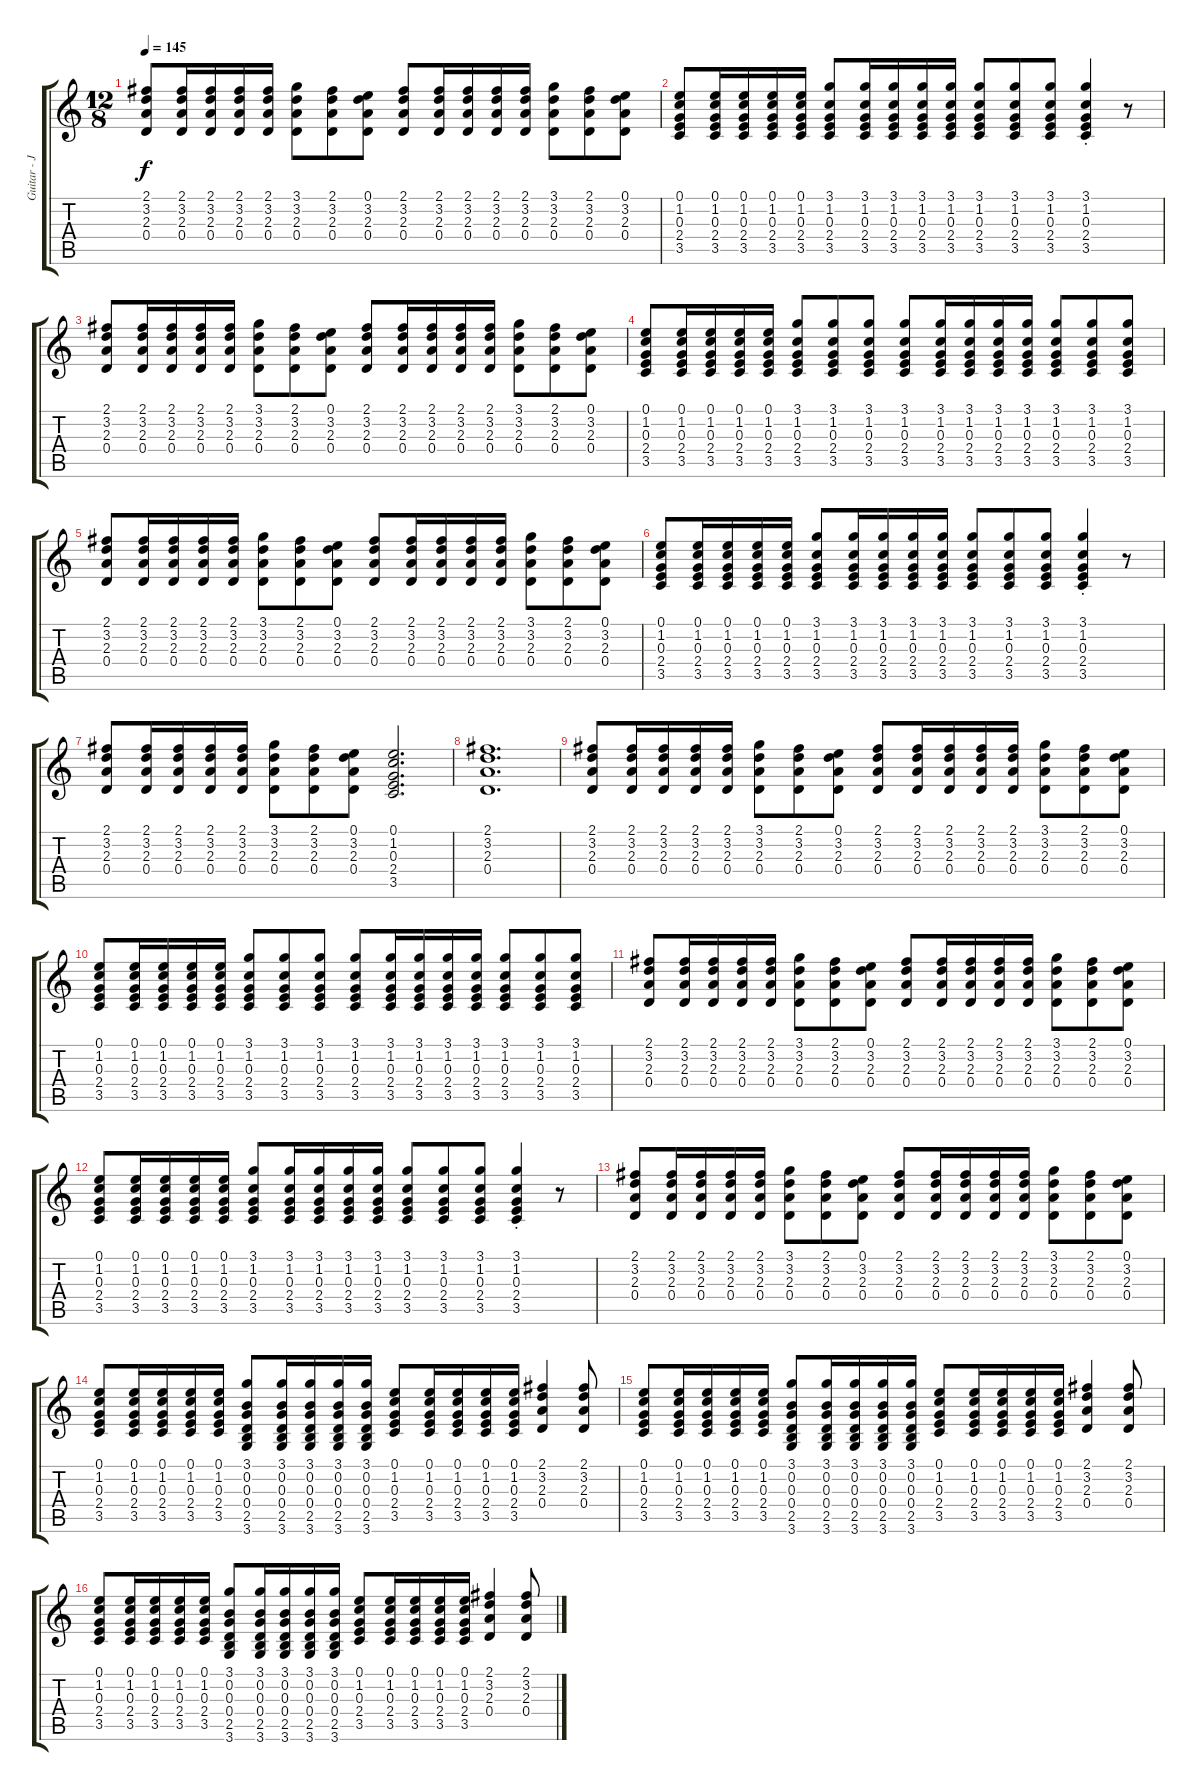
\track ("Guitar - Jack" "Guitar - J") {instrument acousticguitarsteel}
\staff {score tabs}
\tuning (E4 B3 G3 D3 A2 E2) {hide}
\ts (12 8)
\tempo 145
\clef g2
\ks c
(2.1 3.2 2.3 0.4).8{dy f} (2.1 3.2 2.3 0.4).16 (2.1 3.2 2.3 0.4).16 (2.1 3.2 2.3 0.4).16 (2.1 3.2 2.3 0.4).16 (3.1 3.2 2.3 0.4).8 (2.1 3.2 2.3 0.4).8 (0.1 3.2 2.3 0.4).8 (2.1 3.2 2.3 0.4).8 (2.1 3.2 2.3 0.4).16 (2.1 3.2 2.3 0.4).16 (2.1 3.2 2.3 0.4).16 (2.1 3.2 2.3 0.4).16 (3.1 3.2 2.3 0.4).8 (2.1 3.2 2.3 0.4).8 (0.1 3.2 2.3 0.4).8 |
(0.1 1.2 0.3 2.4 3.5).8 (0.1 1.2 0.3 2.4 3.5).16 (0.1 1.2 0.3 2.4 3.5).16 (0.1 1.2 0.3 2.4 3.5).16 (0.1 1.2 0.3 2.4 3.5).16 (3.1 1.2 0.3 2.4 3.5).8 (3.1 1.2 0.3 2.4 3.5).16 (3.1 1.2 0.3 2.4 3.5).16 (3.1 1.2 0.3 2.4 3.5).16 (3.1 1.2 0.3 2.4 3.5).16 (3.1 1.2 0.3 2.4 3.5).8 (3.1 1.2 0.3 2.4 3.5).8 (3.1 1.2 0.3 2.4 3.5).8 (3.1{st} 1.2{st} 0.3{st} 2.4{st} 3.5{st}).4 r.8 |
(2.1 3.2 2.3 0.4).8 (2.1 3.2 2.3 0.4).16 (2.1 3.2 2.3 0.4).16 (2.1 3.2 2.3 0.4).16 (2.1 3.2 2.3 0.4).16 (3.1 3.2 2.3 0.4).8 (2.1 3.2 2.3 0.4).8 (0.1 3.2 2.3 0.4).8 (2.1 3.2 2.3 0.4).8 (2.1 3.2 2.3 0.4).16 (2.1 3.2 2.3 0.4).16 (2.1 3.2 2.3 0.4).16 (2.1 3.2 2.3 0.4).16 (3.1 3.2 2.3 0.4).8 (2.1 3.2 2.3 0.4).8 (0.1 3.2 2.3 0.4).8 |
(0.1 1.2 0.3 2.4 3.5).8 (0.1 1.2 0.3 2.4 3.5).16 (0.1 1.2 0.3 2.4 3.5).16 (0.1 1.2 0.3 2.4 3.5).16 (0.1 1.2 0.3 2.4 3.5).16 (3.1 1.2 0.3 2.4 3.5).8 (3.1 1.2 0.3 2.4 3.5).8 (3.1 1.2 0.3 2.4 3.5).8 (3.1 1.2 0.3 2.4 3.5).8 (3.1 1.2 0.3 2.4 3.5).16 (3.1 1.2 0.3 2.4 3.5).16 (3.1 1.2 0.3 2.4 3.5).16 (3.1 1.2 0.3 2.4 3.5).16 (3.1 1.2 0.3 2.4 3.5).8 (3.1 1.2 0.3 2.4 3.5).8 (3.1 1.2 0.3 2.4 3.5).8 |
(2.1 3.2 2.3 0.4).8 (2.1 3.2 2.3 0.4).16 (2.1 3.2 2.3 0.4).16 (2.1 3.2 2.3 0.4).16 (2.1 3.2 2.3 0.4).16 (3.1 3.2 2.3 0.4).8 (2.1 3.2 2.3 0.4).8 (0.1 3.2 2.3 0.4).8 (2.1 3.2 2.3 0.4).8 (2.1 3.2 2.3 0.4).16 (2.1 3.2 2.3 0.4).16 (2.1 3.2 2.3 0.4).16 (2.1 3.2 2.3 0.4).16 (3.1 3.2 2.3 0.4).8 (2.1 3.2 2.3 0.4).8 (0.1 3.2 2.3 0.4).8 |
(0.1 1.2 0.3 2.4 3.5).8 (0.1 1.2 0.3 2.4 3.5).16 (0.1 1.2 0.3 2.4 3.5).16 (0.1 1.2 0.3 2.4 3.5).16 (0.1 1.2 0.3 2.4 3.5).16 (3.1 1.2 0.3 2.4 3.5).8 (3.1 1.2 0.3 2.4 3.5).16 (3.1 1.2 0.3 2.4 3.5).16 (3.1 1.2 0.3 2.4 3.5).16 (3.1 1.2 0.3 2.4 3.5).16 (3.1 1.2 0.3 2.4 3.5).8 (3.1 1.2 0.3 2.4 3.5).8 (3.1 1.2 0.3 2.4 3.5).8 (3.1{st} 1.2{st} 0.3{st} 2.4{st} 3.5{st}).4 r.8 |
(2.1 3.2 2.3 0.4).8 (2.1 3.2 2.3 0.4).16 (2.1 3.2 2.3 0.4).16 (2.1 3.2 2.3 0.4).16 (2.1 3.2 2.3 0.4).16 (3.1 3.2 2.3 0.4).8 (2.1 3.2 2.3 0.4).8 (0.1 3.2 2.3 0.4).8 (0.1 1.2 0.3 2.4 3.5).2{d} |
(2.1 3.2 2.3 0.4).1{d} |
(2.1 3.2 2.3 0.4).8 (2.1 3.2 2.3 0.4).16 (2.1 3.2 2.3 0.4).16 (2.1 3.2 2.3 0.4).16 (2.1 3.2 2.3 0.4).16 (3.1 3.2 2.3 0.4).8 (2.1 3.2 2.3 0.4).8 (0.1 3.2 2.3 0.4).8 (2.1 3.2 2.3 0.4).8 (2.1 3.2 2.3 0.4).16 (2.1 3.2 2.3 0.4).16 (2.1 3.2 2.3 0.4).16 (2.1 3.2 2.3 0.4).16 (3.1 3.2 2.3 0.4).8 (2.1 3.2 2.3 0.4).8 (0.1 3.2 2.3 0.4).8 |
(0.1 1.2 0.3 2.4 3.5).8 (0.1 1.2 0.3 2.4 3.5).16 (0.1 1.2 0.3 2.4 3.5).16 (0.1 1.2 0.3 2.4 3.5).16 (0.1 1.2 0.3 2.4 3.5).16 (3.1 1.2 0.3 2.4 3.5).8 (3.1 1.2 0.3 2.4 3.5).8 (3.1 1.2 0.3 2.4 3.5).8 (3.1 1.2 0.3 2.4 3.5).8 (3.1 1.2 0.3 2.4 3.5).16 (3.1 1.2 0.3 2.4 3.5).16 (3.1 1.2 0.3 2.4 3.5).16 (3.1 1.2 0.3 2.4 3.5).16 (3.1 1.2 0.3 2.4 3.5).8 (3.1 1.2 0.3 2.4 3.5).8 (3.1 1.2 0.3 2.4 3.5).8 |
(2.1 3.2 2.3 0.4).8 (2.1 3.2 2.3 0.4).16 (2.1 3.2 2.3 0.4).16 (2.1 3.2 2.3 0.4).16 (2.1 3.2 2.3 0.4).16 (3.1 3.2 2.3 0.4).8 (2.1 3.2 2.3 0.4).8 (0.1 3.2 2.3 0.4).8 (2.1 3.2 2.3 0.4).8 (2.1 3.2 2.3 0.4).16 (2.1 3.2 2.3 0.4).16 (2.1 3.2 2.3 0.4).16 (2.1 3.2 2.3 0.4).16 (3.1 3.2 2.3 0.4).8 (2.1 3.2 2.3 0.4).8 (0.1 3.2 2.3 0.4).8 |
(0.1 1.2 0.3 2.4 3.5).8 (0.1 1.2 0.3 2.4 3.5).16 (0.1 1.2 0.3 2.4 3.5).16 (0.1 1.2 0.3 2.4 3.5).16 (0.1 1.2 0.3 2.4 3.5).16 (3.1 1.2 0.3 2.4 3.5).8 (3.1 1.2 0.3 2.4 3.5).16 (3.1 1.2 0.3 2.4 3.5).16 (3.1 1.2 0.3 2.4 3.5).16 (3.1 1.2 0.3 2.4 3.5).16 (3.1 1.2 0.3 2.4 3.5).8 (3.1 1.2 0.3 2.4 3.5).8 (3.1 1.2 0.3 2.4 3.5).8 (3.1{st} 1.2{st} 0.3{st} 2.4{st} 3.5{st}).4 r.8 |
(2.1 3.2 2.3 0.4).8 (2.1 3.2 2.3 0.4).16 (2.1 3.2 2.3 0.4).16 (2.1 3.2 2.3 0.4).16 (2.1 3.2 2.3 0.4).16 (3.1 3.2 2.3 0.4).8 (2.1 3.2 2.3 0.4).8 (0.1 3.2 2.3 0.4).8 (2.1 3.2 2.3 0.4).8 (2.1 3.2 2.3 0.4).16 (2.1 3.2 2.3 0.4).16 (2.1 3.2 2.3 0.4).16 (2.1 3.2 2.3 0.4).16 (3.1 3.2 2.3 0.4).8 (2.1 3.2 2.3 0.4).8 (0.1 3.2 2.3 0.4).8 |
(0.1 1.2 0.3 2.4 3.5).8 (0.1 1.2 0.3 2.4 3.5).16 (0.1 1.2 0.3 2.4 3.5).16 (0.1 1.2 0.3 2.4 3.5).16 (0.1 1.2 0.3 2.4 3.5).16 (3.1 0.2 0.3 0.4 2.5 3.6).8 (3.1 0.2 0.3 0.4 2.5 3.6).16 (3.1 0.2 0.3 0.4 2.5 3.6).16 (3.1 0.2 0.3 0.4 2.5 3.6).16 (3.1 0.2 0.3 0.4 2.5 3.6).16 (0.1 1.2 0.3 2.4 3.5).8 (0.1 1.2 0.3 2.4 3.5).16 (0.1 1.2 0.3 2.4 3.5).16 (0.1 1.2 0.3 2.4 3.5).16 (0.1 1.2 0.3 2.4 3.5).16 (2.1 3.2 2.3 0.4).4 (2.1 3.2 2.3 0.4).8 |
(0.1 1.2 0.3 2.4 3.5).8 (0.1 1.2 0.3 2.4 3.5).16 (0.1 1.2 0.3 2.4 3.5).16 (0.1 1.2 0.3 2.4 3.5).16 (0.1 1.2 0.3 2.4 3.5).16 (3.1 0.2 0.3 0.4 2.5 3.6).8 (3.1 0.2 0.3 0.4 2.5 3.6).16 (3.1 0.2 0.3 0.4 2.5 3.6).16 (3.1 0.2 0.3 0.4 2.5 3.6).16 (3.1 0.2 0.3 0.4 2.5 3.6).16 (0.1 1.2 0.3 2.4 3.5).8 (0.1 1.2 0.3 2.4 3.5).16 (0.1 1.2 0.3 2.4 3.5).16 (0.1 1.2 0.3 2.4 3.5).16 (0.1 1.2 0.3 2.4 3.5).16 (2.1 3.2 2.3 0.4).4 (2.1 3.2 2.3 0.4).8 |
(0.1 1.2 0.3 2.4 3.5).8 (0.1 1.2 0.3 2.4 3.5).16 (0.1 1.2 0.3 2.4 3.5).16 (0.1 1.2 0.3 2.4 3.5).16 (0.1 1.2 0.3 2.4 3.5).16 (3.1 0.2 0.3 0.4 2.5 3.6).8 (3.1 0.2 0.3 0.4 2.5 3.6).16 (3.1 0.2 0.3 0.4 2.5 3.6).16 (3.1 0.2 0.3 0.4 2.5 3.6).16 (3.1 0.2 0.3 0.4 2.5 3.6).16 (0.1 1.2 0.3 2.4 3.5).8 (0.1 1.2 0.3 2.4 3.5).16 (0.1 1.2 0.3 2.4 3.5).16 (0.1 1.2 0.3 2.4 3.5).16 (0.1 1.2 0.3 2.4 3.5).16 (2.1 3.2 2.3 0.4).4 (2.1 3.2 2.3 0.4).8
